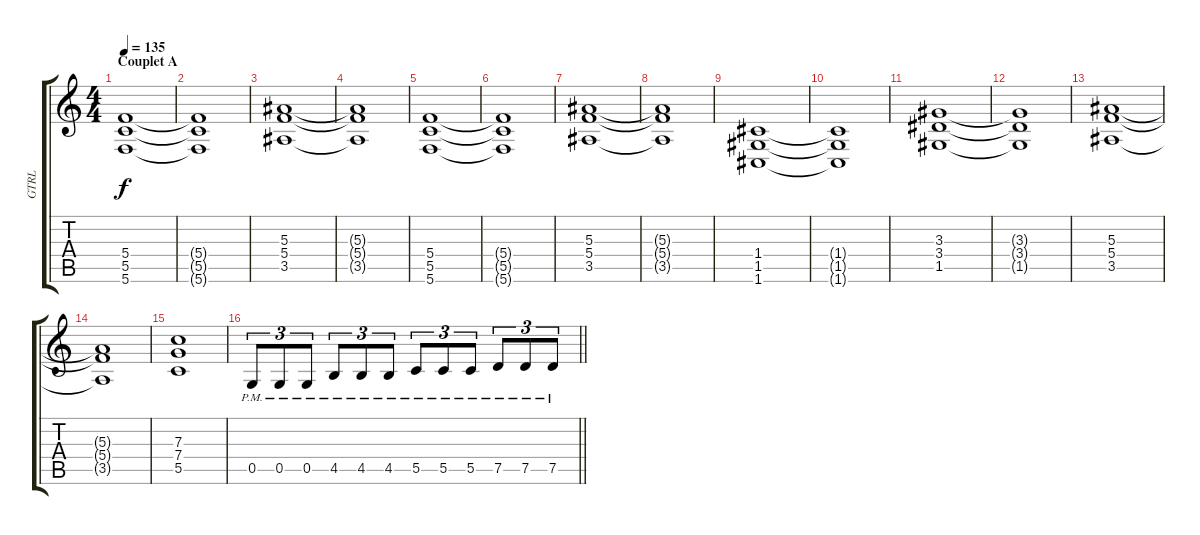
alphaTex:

\track ("GTRL" "GTRL") {instrument distortionguitar}
\staff {score tabs}
\tuning (D4 A3 F3 C3 G2 C2) {hide}
\ts (4 4)
\section ("" "Couplet A")
\tempo 135
\clef g2
\ks c
(5.4 5.5 5.6).1{dy f} |
(5.4{t} 5.5{t} 5.6{t}).1 |
(5.3 5.4 3.5).1 |
(5.3{t} 5.4{t} 3.5{t}).1 |
(5.4 5.5 5.6).1 |
(5.4{t} 5.5{t} 5.6{t}).1 |
(5.3 5.4 3.5).1 |
(5.3{t} 5.4{t} 3.5{t}).1 |
(1.4 1.5 1.6).1 |
(1.4{t} 1.5{t} 1.6{t}).1 |
(3.3 3.4 1.5).1 |
(3.3{t} 3.4{t} 1.5{t}).1 |
(5.3 5.4 3.5).1 |
(5.3{t} 5.4{t} 3.5{t}).1 |
(7.3 7.4 5.5).1 |
\barLineRight lightlight
0.5{pm}.8{tu (3 2)} 0.5{pm}.8{tu (3 2)} 0.5{pm}.8{tu (3 2)} 4.5{pm}.8{tu (3 2)} 4.5{pm}.8{tu (3 2)} 4.5{pm}.8{tu (3 2)} 5.5{pm}.8{tu (3 2)} 5.5{pm}.8{tu (3 2)} 5.5{pm}.8{tu (3 2)} 7.5{pm}.8{tu (3 2)} 7.5{pm}.8{tu (3 2)} 7.5{pm}.8{tu (3 2)}
